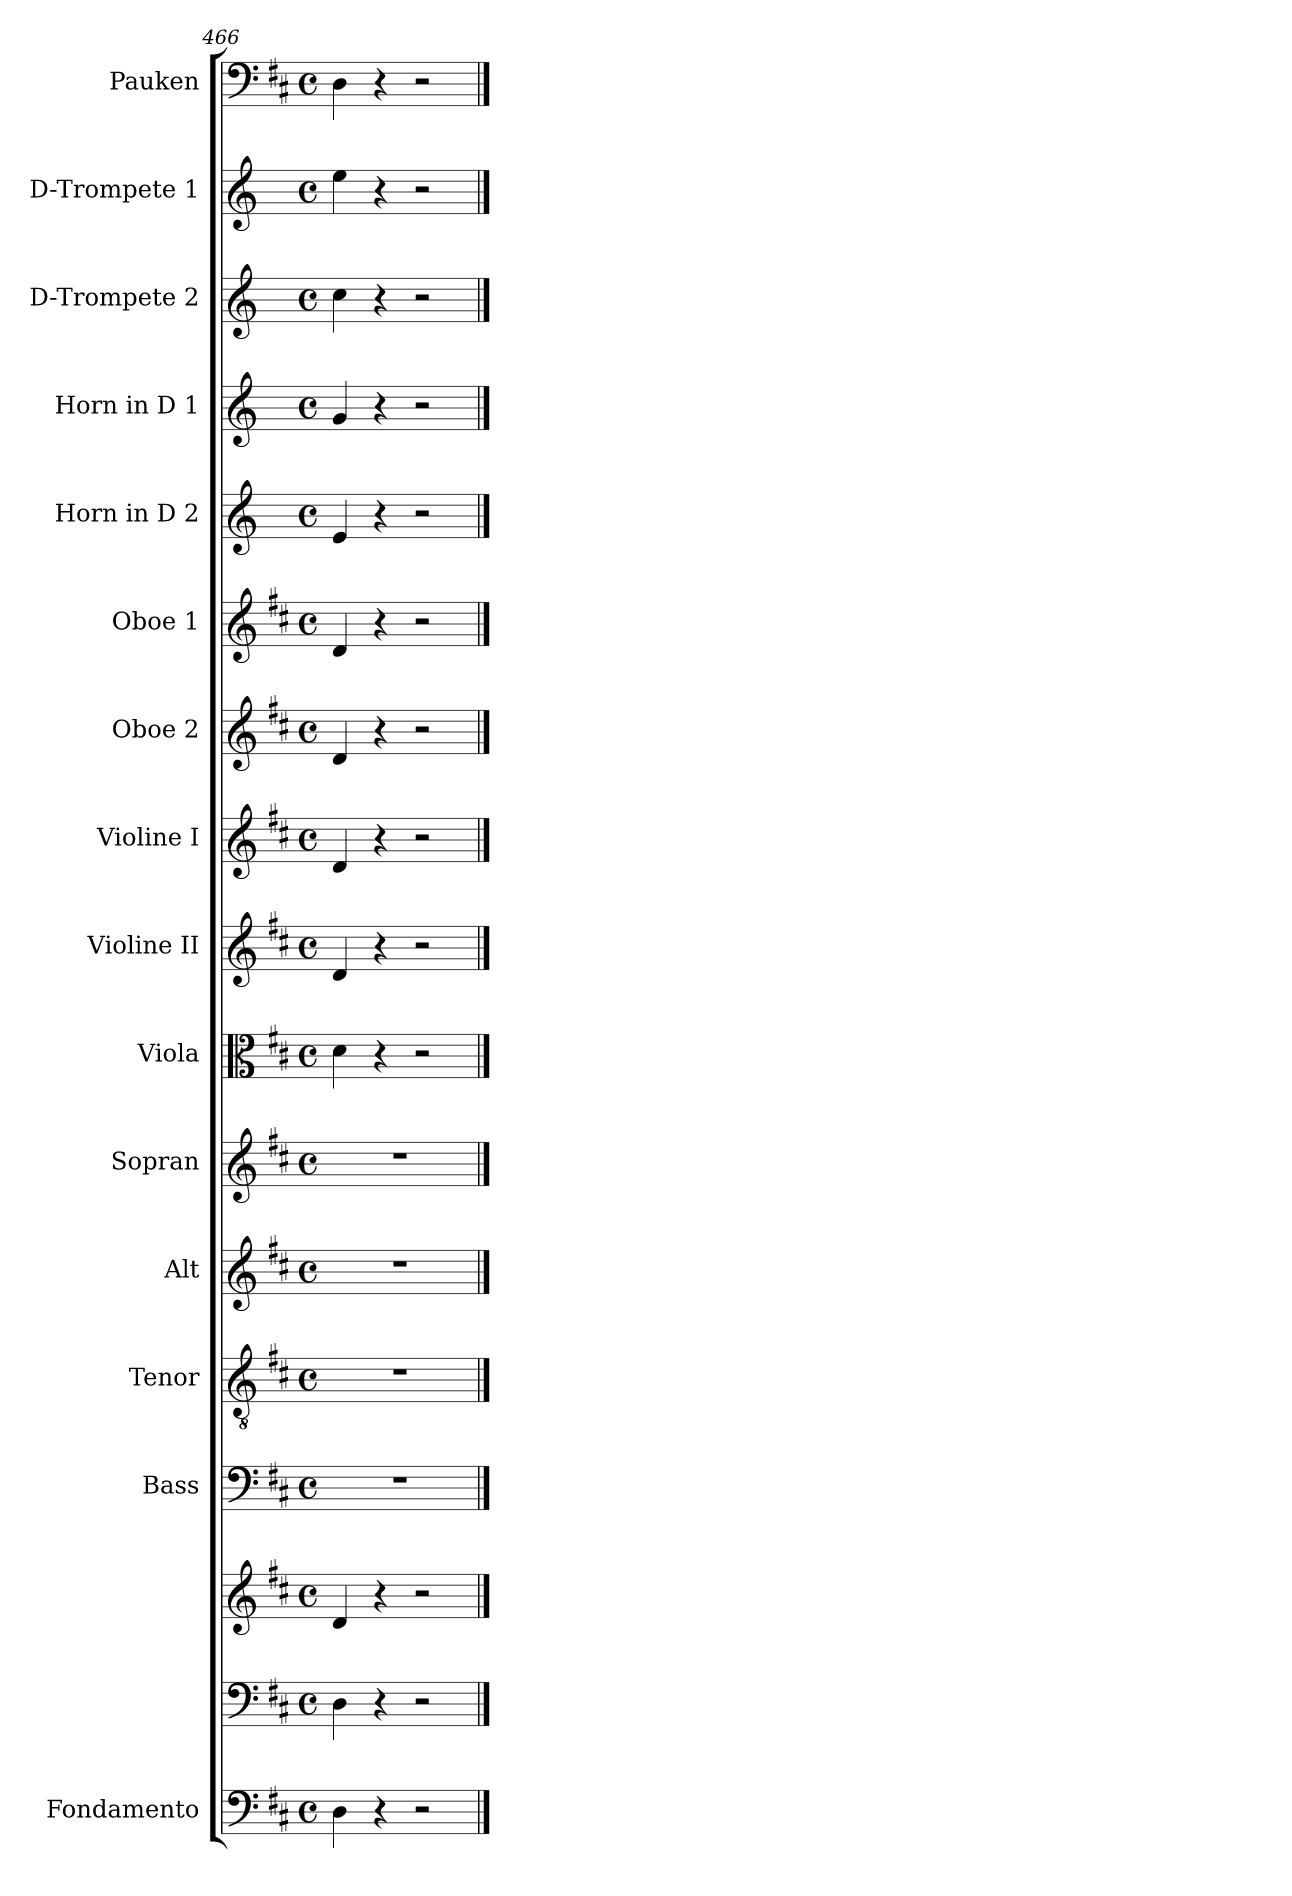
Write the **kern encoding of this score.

**kern	**kern	**kern	**kern	**kern	**kern	**kern	**kern	**kern	**kern	**kern	**kern	**kern	**kern	**kern	**kern	**kern
*part16	*part15	*part15	*part14	*part13	*part12	*part11	*part10	*part9	*part8	*part7	*part6	*part5	*part4	*part3	*part2	*part1
*staff17	*staff16	*staff15	*staff14	*staff13	*staff12	*staff11	*staff10	*staff9	*staff8	*staff7	*staff6	*staff5	*staff4	*staff3	*staff2	*staff1
*I"Fondamento	*	*	*I"Bass	*I"Tenor	*I"Alt	*I"Sopran	*I"Viola	*I"Violine II	*I"Violine I	*I"Oboe 2	*I"Oboe 1	*I"Horn in D 2	*I"Horn in D 1	*I"D-Trompete 2	*I"D-Trompete 1	*I"Pauken
*I'F.	*	*	*I'B.	*I'T.	*I'A.	*I'S.	*I'Vla.	*I'Vl. II	*I'Vl. I	*I'Ob. 2	*I'Ob. 1	*	*	*I'D Trp. 2	*I'D Trp. 1	*I'Pk.
*clefF4	*clefF4	*clefG2	*clefF4	*clefGv2	*clefG2	*clefG2	*clefC3	*clefG2	*clefG2	*clefG2	*clefG2	*clefG2	*clefG2	*clefG2	*clefG2	*clefF4
*ITrd7c12	*	*	*	*	*	*	*	*	*	*	*	*ITrd6c10	*ITrd6c10	*ITrd-1c-2	*ITrd-1c-2	*
*k[f#c#]	*k[f#c#]	*k[f#c#]	*k[f#c#]	*k[f#c#]	*k[f#c#]	*k[f#c#]	*k[f#c#]	*k[f#c#]	*k[f#c#]	*k[f#c#]	*k[f#c#]	*k[f#c#]	*k[f#c#]	*k[f#c#]	*k[f#c#]	*k[f#c#]
*D:	*D:	*D:	*D:	*D:	*D:	*D:	*D:	*D:	*D:	*D:	*D:	*D:	*D:	*D:	*D:	*D:
*M4/4	*M4/4	*M4/4	*M4/4	*M4/4	*M4/4	*M4/4	*M4/4	*M4/4	*M4/4	*M4/4	*M4/4	*M4/4	*M4/4	*M4/4	*M4/4	*M4/4
*met(c)	*met(c)	*met(c)	*met(c)	*met(c)	*met(c)	*met(c)	*met(c)	*met(c)	*met(c)	*met(c)	*met(c)	*met(c)	*met(c)	*met(c)	*met(c)	*met(c)
=466	=466	=466	=466	=466	=466	=466	=466	=466	=466	=466	=466	=466	=466	=466	=466	=466
4DD\	4D\	4d/	1r	1r	1r	1r	4d\	4d/	4d/	4d/	4d/	4F#/	4A/	4dd\	4ff#\	4D\
4r	4r	4r	.	.	.	.	4r	4r	4r	4r	4r	4r	4r	4r	4r	4r
2r	2r	2r	.	.	.	.	2r	2r	2r	2r	2r	2r	2r	2r	2r	2r
==	==	==	==	==	==	==	==	==	==	==	==	==	==	==	==	==
*-	*-	*-	*-	*-	*-	*-	*-	*-	*-	*-	*-	*-	*-	*-	*-	*-
